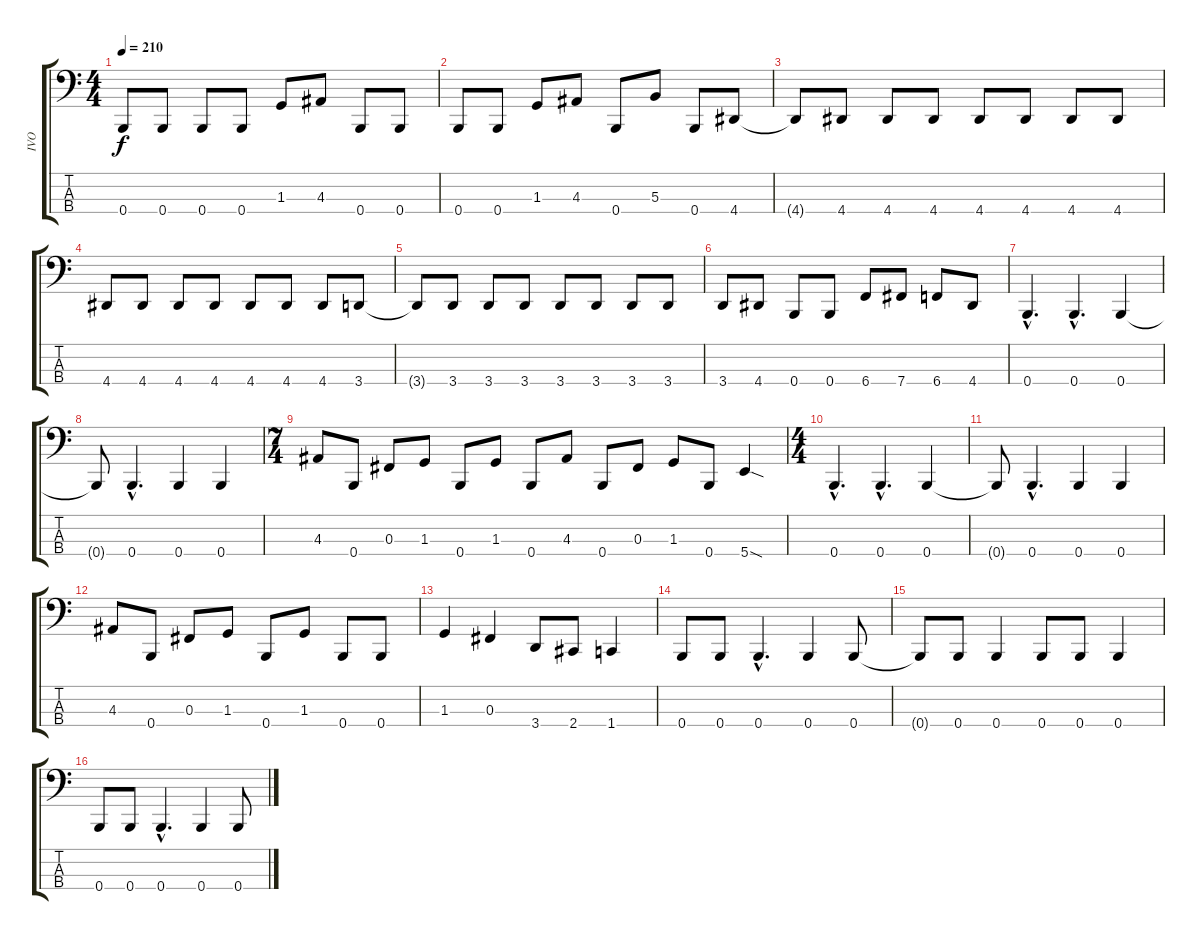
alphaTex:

\track ("IVO" "IVO") {instrument electricbasspick}
\staff {score tabs}
\tuning (E2 B1 Gb1 B0) {hide}
\ts (4 4)
\tempo 210
\clef f4
\ks c
0.4{t}.8{dy f} 0.4.8 0.4.8 0.4.8 1.3.8 4.3.8 0.4.8 0.4.8 |
0.4.8 0.4.8 1.3.8 4.3.8 0.4.8 5.3.8 0.4.8 4.4.8 |
4.4{t}.8 4.4.8 4.4.8 4.4.8 4.4.8 4.4.8 4.4.8 4.4.8 |
4.4.8 4.4.8 4.4.8 4.4.8 4.4.8 4.4.8 4.4.8 3.4.8 |
3.4{t}.8 3.4.8 3.4.8 3.4.8 3.4.8 3.4.8 3.4.8 3.4.8 |
3.4.8 4.4.8 0.4.8 0.4.8 6.4.8 7.4.8 6.4.8 4.4.8 |
0.4{hac}.4{d} 0.4{hac}.4{d} 0.4.4 |
0.4{t}.8 0.4{hac}.4{d} 0.4.4 0.4.4 |
\ts (7 4)
4.3.8 0.4.8 0.3.8 1.3.8 0.4.8 1.3.8 0.4.8 4.3.8 0.4.8 0.3.8 1.3.8 0.4.8 5.4{sod}.4 |
\ts (4 4)
0.4{hac}.4{d} 0.4{hac}.4{d} 0.4.4 |
0.4{t}.8 0.4{hac}.4{d} 0.4.4 0.4.4 |
4.3.8 0.4.8 0.3.8 1.3.8 0.4.8 1.3.8 0.4.8 0.4.8 |
1.3.4 0.3.4 3.4.8 2.4.8 1.4.4 |
0.4.8 0.4.8 0.4{hac}.4{d} 0.4.4 0.4.8 |
0.4{t}.8 0.4.8 0.4.4 0.4.8 0.4.8 0.4.4 |
0.4.8 0.4.8 0.4{hac}.4{d} 0.4.4 0.4.8
